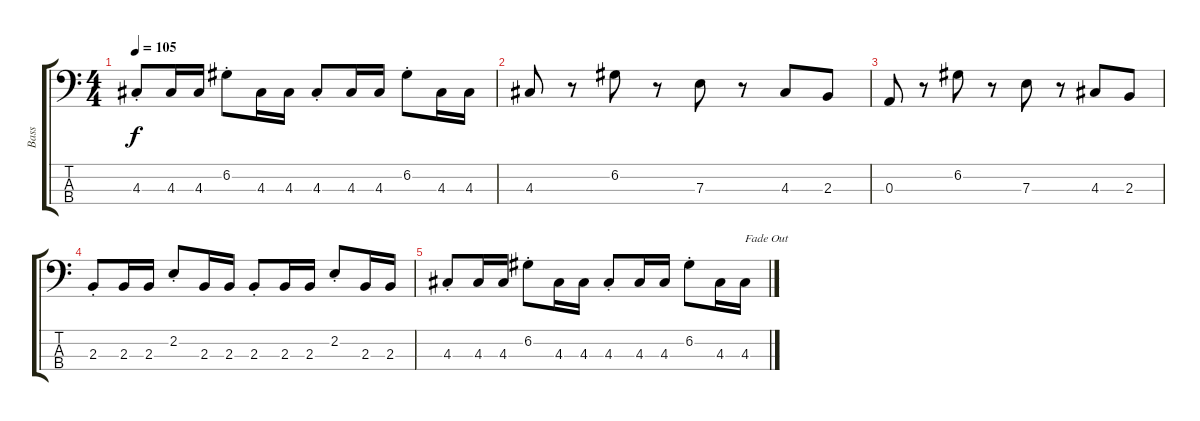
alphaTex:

\track ("Bass" "Bass") {instrument electricbassfinger}
\staff {score tabs}
\tuning (G2 D2 A1 E1) {hide}
\ts (4 4)
\tempo 105
\clef f4
\ks c
4.3{st}.8{dy f} 4.3.16 4.3.16 6.2{st}.8 4.3.16 4.3.16 4.3{st}.8 4.3.16 4.3.16 6.2{st}.8 4.3.16 4.3.16 |
4.3.8 r.8 6.2.8 r.8 7.3.8 r.8 4.3.8 2.3.8 |
0.3.8 r.8 6.2.8 r.8 7.3.8 r.8 4.3.8 2.3.8 |
2.3{st}.8 2.3.16 2.3.16 2.2{st}.8 2.3.16 2.3.16 2.3{st}.8 2.3.16 2.3.16 2.2{st}.8 2.3.16 2.3.16 |
4.3{st}.8 4.3.16 4.3.16 6.2{st}.8 4.3.16 4.3.16 4.3{st}.8 4.3.16 4.3.16 6.2{st}.8 4.3.16 4.3.16{txt "Fade Out"}
